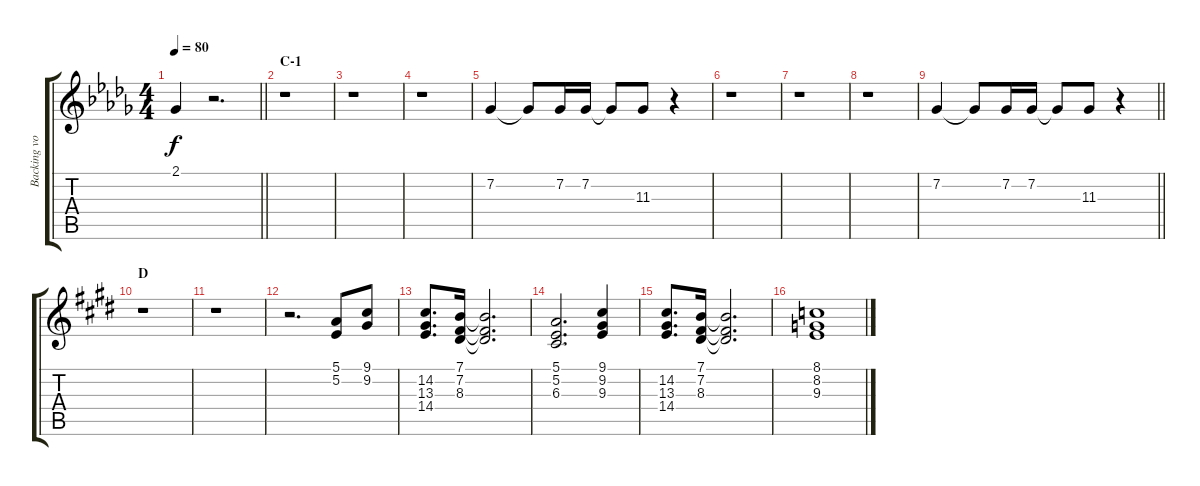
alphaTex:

\track ("Backing vocals" "Backing vo") {instrument altosax}
\staff {score tabs}
\tuning (E4 B3 G3 D3 A2 E2) {hide}
\ts (4 4)
\tempo 80
\clef g2
\barLineRight lightlight
\ks db
2.1.4{dy f} r.2{d} |
\section ("" "C-1")
r.1 |
r.1 |
r.1 |
7.2.4 7.2{t}.8 7.2.16 7.2.16 7.2{t}.8 11.3.8 r.4 |
r.1 |
r.1 |
r.1 |
\barLineRight lightlight
7.2.4 7.2{t}.8 7.2.16 7.2.16 7.2{t}.8 11.3.8 r.4 |
\section ("" "D")
\ks e
r.1{volume 5} |
r.1 |
r.2{d} (5.1 5.2).8 (9.1 9.2).8 |
(14.2 13.3 14.4).8{d} (7.1 7.2 8.3).16 (7.1{t} 7.2{t} 8.3{t}).2{d} |
(5.1 5.2 6.3).2{d} (9.1 9.2 9.3).4 |
(14.2 13.3 14.4).8{d} (7.1 7.2 8.3).16 (7.1{t} 7.2{t} 8.3{t}).2{d} |
(8.1 8.2 9.3).1
